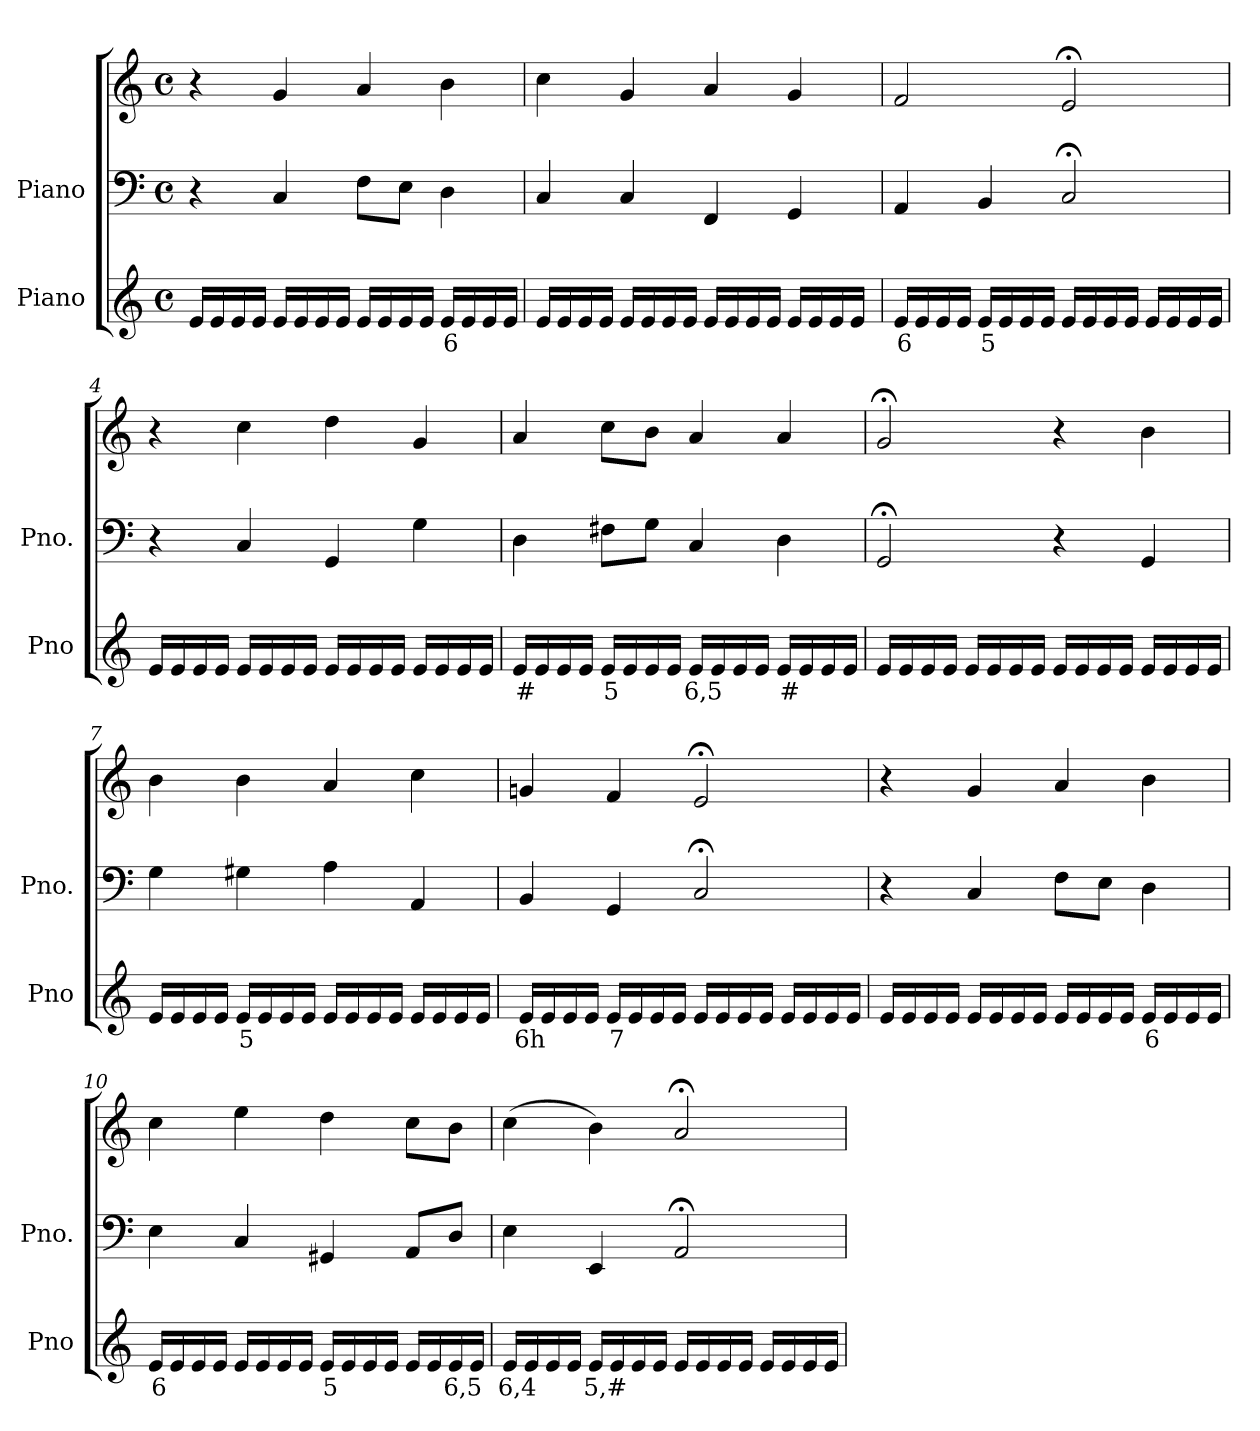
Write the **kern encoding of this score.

**kern	**text	**kern	**kern
*part2	*part2	*part1	*part1
*staff3	*staff3	*staff2	*staff1
*I"Piano	*	*I"Piano	*
*I'Pno	*	*I'Pno.	*
*clefG2	*	*clefF4	*clefG2
*k[]	*	*k[]	*k[]
*M4/4	*	*M4/4	*M4/4
*met(c)	*	*met(c)	*met(c)
=1	=1	=1	=1
16e/LL	.	4r	4r
16e/	.	.	.
16e/	.	.	.
16e/JJ	.	.	.
16e/LL	.	4C/	4g/
16e/	.	.	.
16e/	.	.	.
16e/JJ	.	.	.
16e/LL	.	8F\L	4a/
16e/	.	.	.
!	!LO:LY:b	!	!
16e/	_	8E\J	.
16e/JJ	.	.	.
!	!LO:LY:b	!	!
16e/LL	6	4D\	4b\
16e/	.	.	.
16e/	.	.	.
16e/JJ	.	.	.
=2	=2	=2	=2
16e/LL	.	4C/	4cc\
16e/	.	.	.
16e/	.	.	.
16e/JJ	.	.	.
16e/LL	.	4C/	4g/
16e/	.	.	.
16e/	.	.	.
16e/JJ	.	.	.
16e/LL	.	4FF/	4a/
16e/	.	.	.
16e/	.	.	.
16e/JJ	.	.	.
16e/LL	.	4GG/	4g/
16e/	.	.	.
16e/	.	.	.
16e/JJ	.	.	.
=3	=3	=3	=3
!	!LO:LY:b	!	!
16e/LL	6	4AA/	2f/
16e/	.	.	.
16e/	.	.	.
16e/JJ	.	.	.
!	!LO:LY:b	!	!
16e/LL	5	4BB/	.
16e/	.	.	.
16e/	.	.	.
16e/JJ	.	.	.
16e/LL	.	2C;</	2e;</
16e/	.	.	.
16e/	.	.	.
16e/JJ	.	.	.
16e/LL	.	.	.
16e/	.	.	.
16e/	.	.	.
16e/JJ	.	.	.
=4	=4	=4	=4
16e/LL	.	4r	4r
16e/	.	.	.
16e/	.	.	.
16e/JJ	.	.	.
16e/LL	.	4C/	4cc\
16e/	.	.	.
16e/	.	.	.
16e/JJ	.	.	.
16e/LL	.	4GG/	4dd\
16e/	.	.	.
16e/	.	.	.
16e/JJ	.	.	.
16e/LL	.	4G\	4g/
16e/	.	.	.
16e/	.	.	.
16e/JJ	.	.	.
=5	=5	=5	=5
!	!LO:LY:b	!	!
16e/LL	#	4D\	4a/
16e/	.	.	.
16e/	.	.	.
16e/JJ	.	.	.
!	!LO:LY:b	!	!
16e/LL	5	8F#X\L	8cc\L
16e/	.	.	.
16e/	.	8G\J	8b\J
16e/JJ	.	.	.
!	!LO:LY:b	!	!
16e/LL	6,5	4C/	4a/
16e/	.	.	.
16e/	.	.	.
16e/JJ	.	.	.
!	!LO:LY:b	!	!
16e/LL	#	4D\	4a/
16e/	.	.	.
16e/	.	.	.
16e/JJ	.	.	.
=6	=6	=6	=6
16e/LL	.	2GG;</	2g;</
16e/	.	.	.
16e/	.	.	.
16e/JJ	.	.	.
16e/LL	.	.	.
16e/	.	.	.
16e/	.	.	.
16e/JJ	.	.	.
16e/LL	.	4r	4r
16e/	.	.	.
16e/	.	.	.
16e/JJ	.	.	.
16e/LL	.	4GG/	4b\
16e/	.	.	.
16e/	.	.	.
16e/JJ	.	.	.
=7	=7	=7	=7
16e/LL	.	4G\	4b\
16e/	.	.	.
16e/	.	.	.
16e/JJ	.	.	.
!	!LO:LY:b	!	!
16e/LL	5	4G#X\	4b\
16e/	.	.	.
16e/	.	.	.
16e/JJ	.	.	.
16e/LL	.	4A\	4a/
16e/	.	.	.
16e/	.	.	.
16e/JJ	.	.	.
16e/LL	.	4AA/	4cc\
16e/	.	.	.
16e/	.	.	.
16e/JJ	.	.	.
=8	=8	=8	=8
!	!LO:LY:b	!	!
16e/LL	6h	4BB/	4gn/
16e/	.	.	.
16e/	.	.	.
16e/JJ	.	.	.
!	!LO:LY:b	!	!
16e/LL	7	4GG/	4f/
16e/	.	.	.
16e/	.	.	.
16e/JJ	.	.	.
16e/LL	.	2C;</	2e;</
16e/	.	.	.
16e/	.	.	.
16e/JJ	.	.	.
16e/LL	.	.	.
16e/	.	.	.
16e/	.	.	.
16e/JJ	.	.	.
=9	=9	=9	=9
16e/LL	.	4r	4r
16e/	.	.	.
16e/	.	.	.
16e/JJ	.	.	.
16e/LL	.	4C/	4g/
16e/	.	.	.
16e/	.	.	.
16e/JJ	.	.	.
16e/LL	.	8F\L	4a/
16e/	.	.	.
!	!LO:LY:b	!	!
16e/	_	8E\J	.
16e/JJ	.	.	.
!	!LO:LY:b	!	!
16e/LL	6	4D\	4b\
16e/	.	.	.
16e/	.	.	.
16e/JJ	.	.	.
=10	=10	=10	=10
!	!LO:LY:b	!	!
16e/LL	6	4E\	4cc\
16e/	.	.	.
16e/	.	.	.
16e/JJ	.	.	.
16e/LL	.	4C/	4ee\
16e/	.	.	.
16e/	.	.	.
16e/JJ	.	.	.
!	!LO:LY:b	!	!
16e/LL	5	4GG#X/	4dd\
16e/	.	.	.
16e/	.	.	.
16e/JJ	.	.	.
16e/LL	.	8AA/L	8cc\L
16e/	.	.	.
!	!LO:LY:b	!	!
16e/	6,5	8D/J	8b\J
16e/JJ	.	.	.
=11	=11	=11	=11
!	!LO:LY:b	!	!
16e/LL	6,4	4E\	(>4cc\
16e/	.	.	.
16e/	.	.	.
16e/JJ	.	.	.
!	!LO:LY:b	!	!
16e/LL	5,#	4EE/	4b\)
16e/	.	.	.
16e/	.	.	.
16e/JJ	.	.	.
16e/LL	.	2AA;</	2a;</
16e/	.	.	.
16e/	.	.	.
16e/JJ	.	.	.
16e/LL	.	.	.
16e/	.	.	.
16e/	.	.	.
16e/JJ	.	.	.
=	=	=	=
*-	*-	*-	*-
